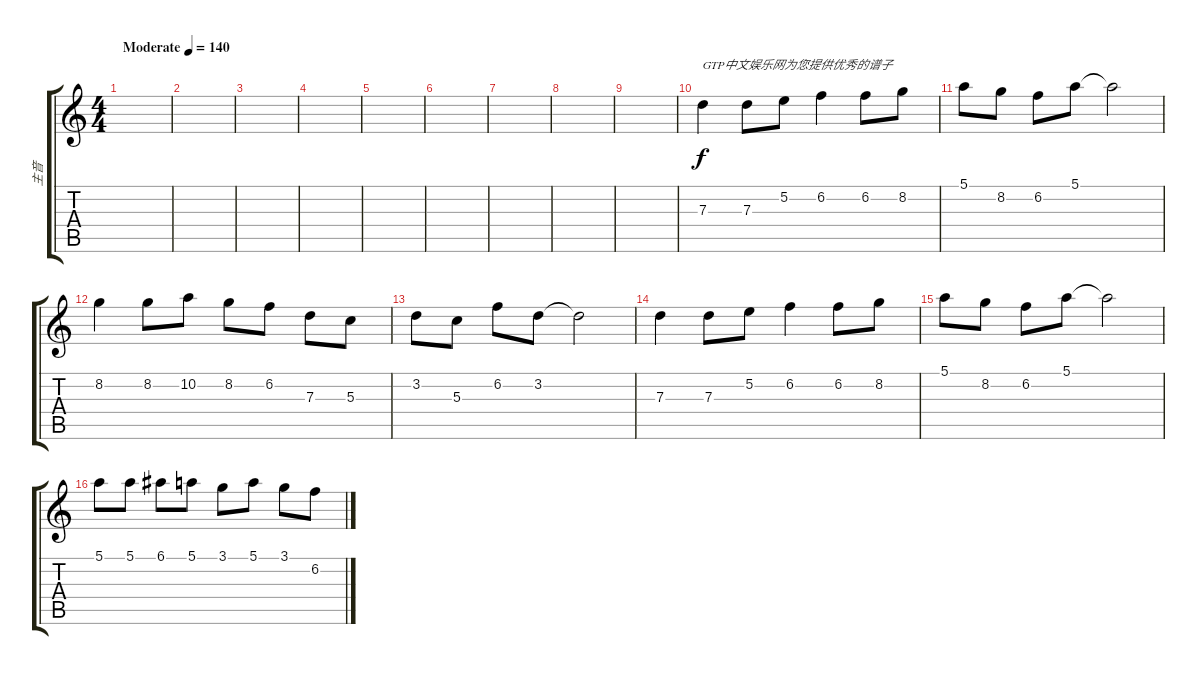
\track ("主音" "主音") {instrument distortionguitar}
\staff {score tabs}
\tuning (E4 B3 G3 D3 A2 E2) {hide}
\ts (4 4)
\tempo (140 "Moderate")
\clef g2
\ks c
|
|
|
|
|
|
|
|
|
7.3.4{txt "GTP中文娱乐网为您提供优秀的谱子"} 7.3.8 5.2.8 6.2.4 6.2.8 8.2.8 |
5.1.8 8.2.8 6.2.8 5.1.8 5.1{t}.2 |
8.2.4 8.2.8 10.2.8 8.2.8 6.2.8 7.3.8 5.3.8 |
3.2.8 5.3.8 6.2.8 3.2.8 3.2{t}.2 |
7.3.4 7.3.8 5.2.8 6.2.4 6.2.8 8.2.8 |
5.1.8 8.2.8 6.2.8 5.1.8 5.1{t}.2 |
5.1.8 5.1.8 6.1.8 5.1.8 3.1.8 5.1.8 3.1.8 6.2.8
